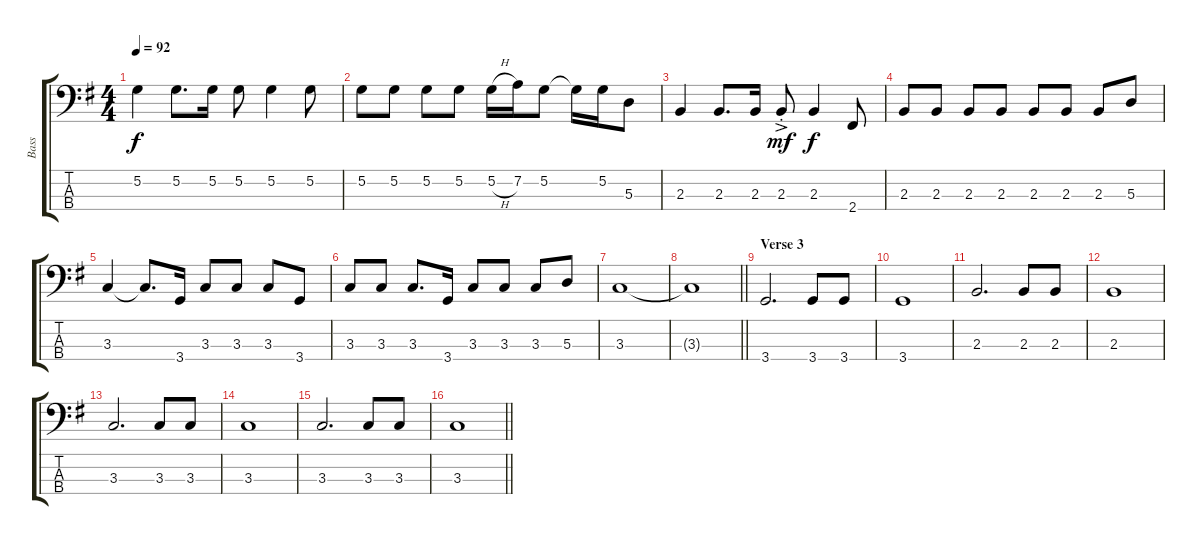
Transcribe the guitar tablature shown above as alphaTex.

\track ("Bass" "Bass") {instrument electricbassfinger}
\staff {score tabs}
\tuning (G2 D2 A1 E1) {hide}
\ts (4 4)
\tempo 92
\clef f4
\ks g
5.2.4{dy f} 5.2.8{d} 5.2.16 5.2.8 5.2.4 5.2.8 |
5.2.8 5.2.8 5.2.8 5.2.8 5.2{h}.16 7.2.16 5.2.8 5.2{t}.16 5.2.16 5.3.8 |
2.3.4 2.3.8{d} 2.3.16 2.3{ac st}.8{dy mf} 2.3.4{dy f} 2.4.8 |
2.3.8 2.3.8 2.3.8 2.3.8 2.3.8 2.3.8 2.3.8 5.3.8 |
3.3.4 3.3{t}.8{d} 3.4.16 3.3.8 3.3.8 3.3.8 3.4.8 |
3.3.8 3.3.8 3.3.8{d} 3.4.16 3.3.8 3.3.8 3.3.8 5.3.8 |
3.3.1 |
\barLineRight lightlight
3.3{t}.1 |
\section ("" "Verse 3")
3.4.2{d} 3.4.8 3.4.8 |
3.4.1 |
2.3.2{d} 2.3.8 2.3.8 |
2.3.1 |
3.3.2{d} 3.3.8 3.3.8 |
3.3.1 |
3.3.2{d} 3.3.8 3.3.8 |
\barLineRight lightlight
3.3.1
